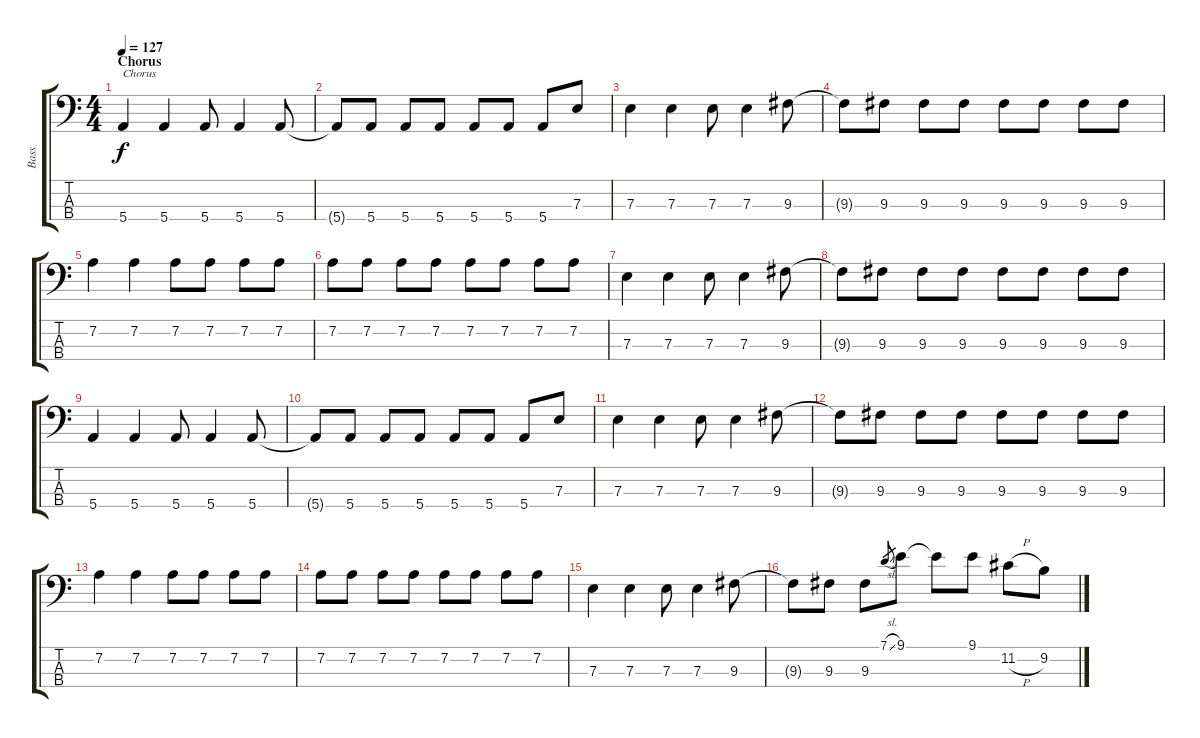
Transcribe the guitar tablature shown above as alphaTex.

\track ("Bass" "Bass") {instrument electricbassfinger}
\staff {score tabs}
\tuning (G2 D2 A1 E1) {hide}
\ts (4 4)
\section ("" "Chorus")
\tempo 127
\clef f4
\ks c
5.4.4{txt "Chorus" dy f} 5.4.4 5.4.8 5.4.4 5.4.8 |
5.4{t}.8 5.4.8 5.4.8 5.4.8 5.4.8 5.4.8 5.4.8 7.3.8 |
7.3.4 7.3.4 7.3.8 7.3.4 9.3.8 |
9.3{t}.8 9.3.8 9.3.8 9.3.8 9.3.8 9.3.8 9.3.8 9.3.8 |
7.2.4 7.2.4 7.2.8 7.2.8 7.2.8 7.2.8 |
7.2.8 7.2.8 7.2.8 7.2.8 7.2.8 7.2.8 7.2.8 7.2.8 |
7.3.4 7.3.4 7.3.8 7.3.4 9.3.8 |
9.3{t}.8 9.3.8 9.3.8 9.3.8 9.3.8 9.3.8 9.3.8 9.3.8 |
5.4.4 5.4.4 5.4.8 5.4.4 5.4.8 |
5.4{t}.8 5.4.8 5.4.8 5.4.8 5.4.8 5.4.8 5.4.8 7.3.8 |
7.3.4 7.3.4 7.3.8 7.3.4 9.3.8 |
9.3{t}.8 9.3.8 9.3.8 9.3.8 9.3.8 9.3.8 9.3.8 9.3.8 |
7.2.4 7.2.4 7.2.8 7.2.8 7.2.8 7.2.8 |
7.2.8 7.2.8 7.2.8 7.2.8 7.2.8 7.2.8 7.2.8 7.2.8 |
7.3.4 7.3.4 7.3.8 7.3.4 9.3.8 |
9.3{t}.8 9.3.8 9.3.8 7.1{sl}.8{gr} 9.1.8 9.1{t}.8 9.1.8 11.2{h}.8 9.2.8
